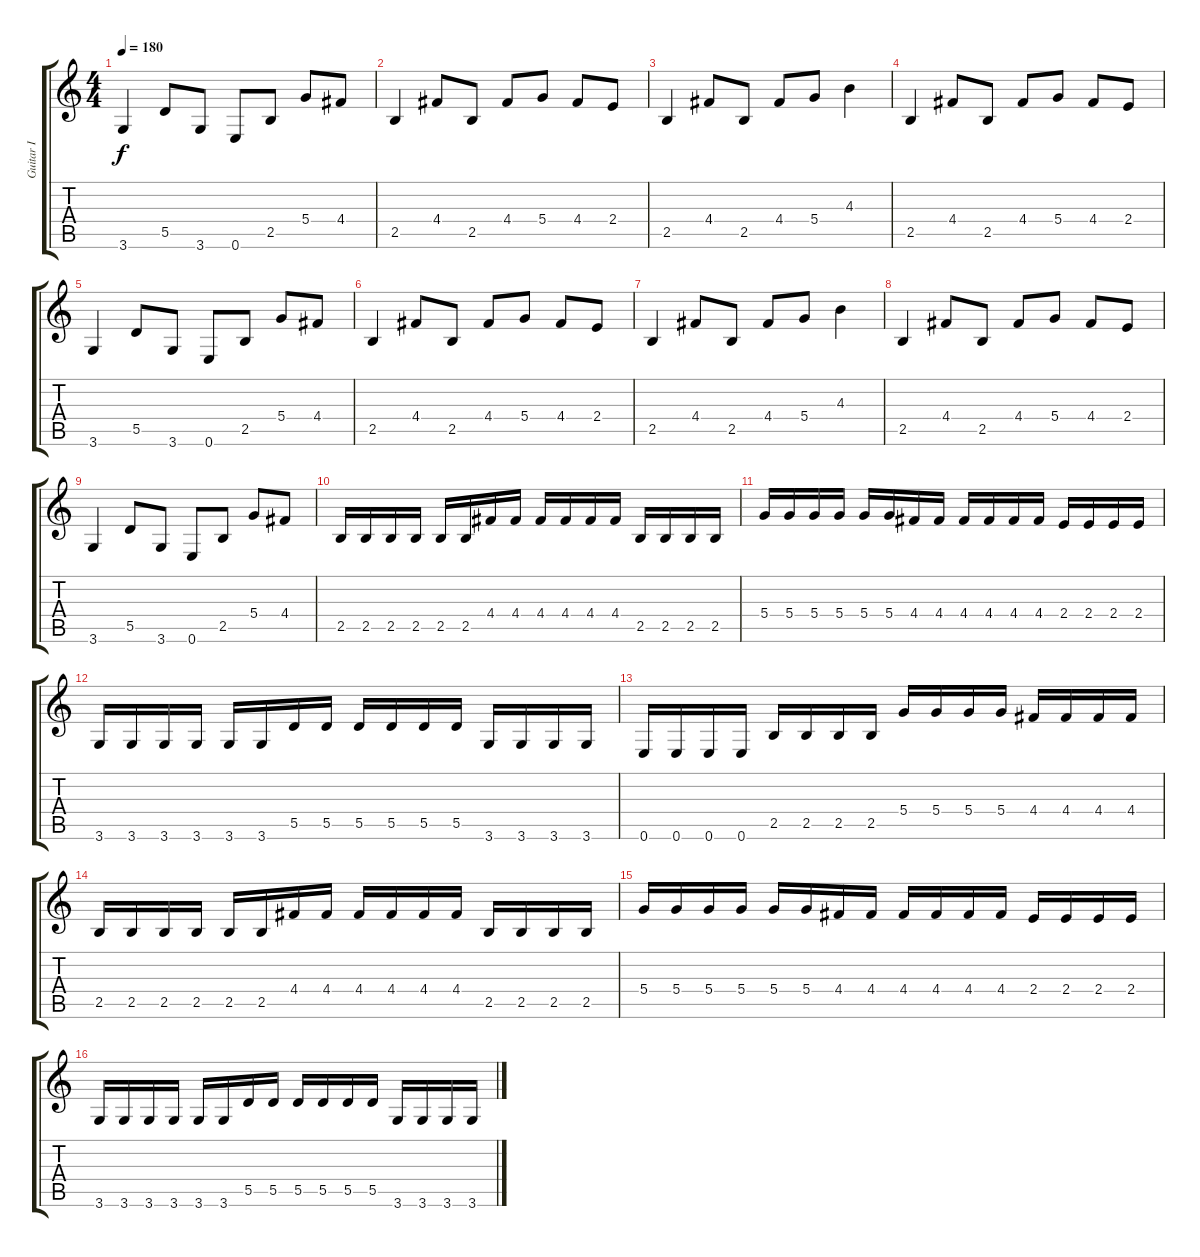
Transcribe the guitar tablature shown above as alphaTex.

\track ("Guitar I" "Guitar I") {instrument distortionguitar}
\staff {score tabs}
\tuning (E4 B3 G3 D3 A2 E2) {hide}
\ts (4 4)
\tempo 180
\clef g2
\ks c
3.6.4{dy f} 5.5.8 3.6.8 0.6.8 2.5.8 5.4.8 4.4.8 |
2.5.4 4.4.8 2.5.8 4.4.8 5.4.8 4.4.8 2.4.8 |
2.5.4 4.4.8 2.5.8 4.4.8 5.4.8 4.3.4 |
2.5.4 4.4.8 2.5.8 4.4.8 5.4.8 4.4.8 2.4.8 |
3.6.4 5.5.8 3.6.8 0.6.8 2.5.8 5.4.8 4.4.8 |
2.5.4 4.4.8 2.5.8 4.4.8 5.4.8 4.4.8 2.4.8 |
2.5.4 4.4.8 2.5.8 4.4.8 5.4.8 4.3.4 |
2.5.4 4.4.8 2.5.8 4.4.8 5.4.8 4.4.8 2.4.8 |
3.6.4 5.5.8 3.6.8 0.6.8 2.5.8 5.4.8 4.4.8 |
2.5.16 2.5.16 2.5.16 2.5.16 2.5.16 2.5.16 4.4.16 4.4.16 4.4.16 4.4.16 4.4.16 4.4.16 2.5.16 2.5.16 2.5.16 2.5.16 |
5.4.16 5.4.16 5.4.16 5.4.16 5.4.16 5.4.16 4.4.16 4.4.16 4.4.16 4.4.16 4.4.16 4.4.16 2.4.16 2.4.16 2.4.16 2.4.16 |
3.6.16 3.6.16 3.6.16 3.6.16 3.6.16 3.6.16 5.5.16 5.5.16 5.5.16 5.5.16 5.5.16 5.5.16 3.6.16 3.6.16 3.6.16 3.6.16 |
0.6.16 0.6.16 0.6.16 0.6.16 2.5.16 2.5.16 2.5.16 2.5.16 5.4.16 5.4.16 5.4.16 5.4.16 4.4.16 4.4.16 4.4.16 4.4.16 |
2.5.16 2.5.16 2.5.16 2.5.16 2.5.16 2.5.16 4.4.16 4.4.16 4.4.16 4.4.16 4.4.16 4.4.16 2.5.16 2.5.16 2.5.16 2.5.16 |
5.4.16 5.4.16 5.4.16 5.4.16 5.4.16 5.4.16 4.4.16 4.4.16 4.4.16 4.4.16 4.4.16 4.4.16 2.4.16 2.4.16 2.4.16 2.4.16 |
3.6.16 3.6.16 3.6.16 3.6.16 3.6.16 3.6.16 5.5.16 5.5.16 5.5.16 5.5.16 5.5.16 5.5.16 3.6.16 3.6.16 3.6.16 3.6.16
